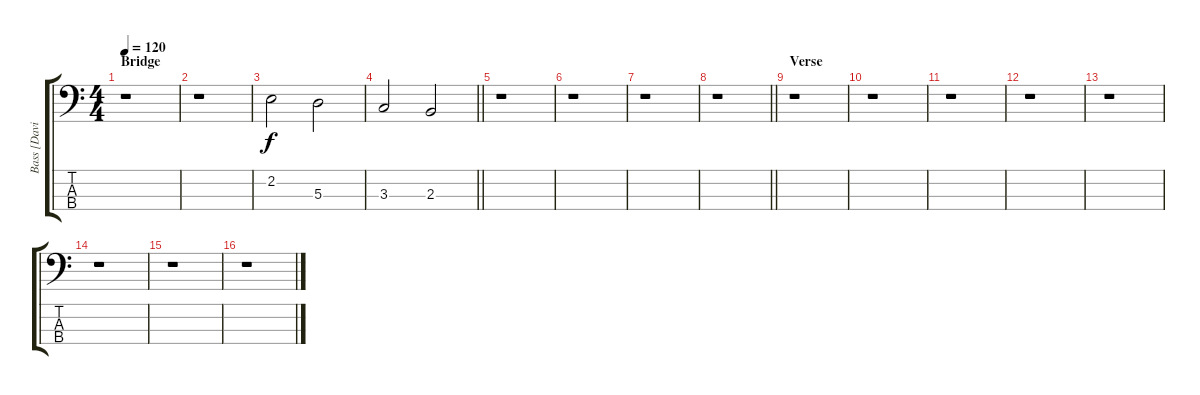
\track ("Bass [David J.]" "Bass [Davi") {instrument electricbassfinger}
\staff {score tabs}
\tuning (G2 D2 A1 E1) {hide}
\ts (4 4)
\section ("" "Bridge")
\tempo 120
\clef f4
\ks c
r.1{dy f} |
r.1 |
2.2.2{volume 13} 5.3.2 |
\barLineRight lightlight
3.3.2 2.3.2 |
r.1 |
r.1 |
r.1 |
\barLineRight lightlight
r.1 |
\section ("" "Verse")
r.1 |
r.1 |
r.1 |
r.1 |
r.1 |
r.1 |
r.1 |
r.1
